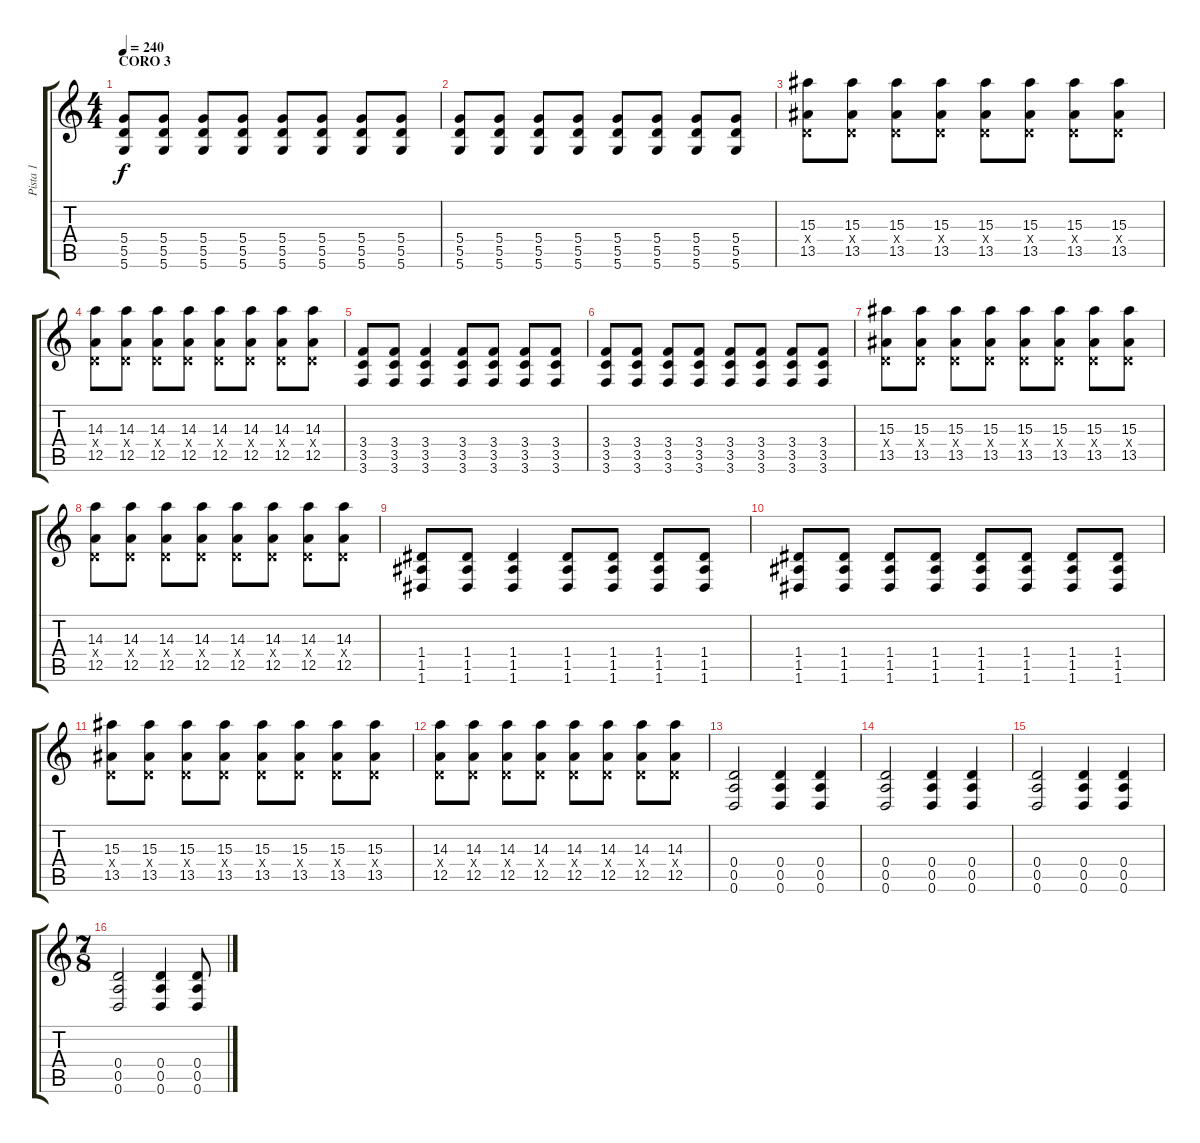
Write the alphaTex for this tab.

\track ("Pista 1" "Pista 1") {instrument distortionguitar}
\staff {score tabs}
\tuning (E4 B3 G3 D3 A2 D2) {hide}
\ts (4 4)
\section ("" "CORO 3")
\tempo 240
\clef g2
\ks c
(5.4 5.5 5.6).8{dy f} (5.4 5.5 5.6).8 (5.4 5.5 5.6).8 (5.4 5.5 5.6).8 (5.4 5.5 5.6).8 (5.4 5.5 5.6).8 (5.4 5.5 5.6).8 (5.4 5.5 5.6).8 |
(5.4 5.5 5.6).8 (5.4 5.5 5.6).8 (5.4 5.5 5.6).8 (5.4 5.5 5.6).8 (5.4 5.5 5.6).8 (5.4 5.5 5.6).8 (5.4 5.5 5.6).8 (5.4 5.5 5.6).8 |
(15.3 0.4{x} 13.5).8 (15.3 0.4{x} 13.5).8 (15.3 0.4{x} 13.5).8 (15.3 0.4{x} 13.5).8 (15.3 0.4{x} 13.5).8 (15.3 0.4{x} 13.5).8 (15.3 0.4{x} 13.5).8 (15.3 0.4{x} 13.5).8 |
(14.3 0.4{x} 12.5).8 (14.3 0.4{x} 12.5).8 (14.3 0.4{x} 12.5).8 (14.3 0.4{x} 12.5).8 (14.3 0.4{x} 12.5).8 (14.3 0.4{x} 12.5).8 (14.3 0.4{x} 12.5).8 (14.3 0.4{x} 12.5).8 |
(3.4 3.5 3.6).8 (3.4 3.5 3.6).8 (3.4 3.5 3.6).4 (3.4 3.5 3.6).8 (3.4 3.5 3.6).8 (3.4 3.5 3.6).8 (3.4 3.5 3.6).8 |
(3.4 3.5 3.6).8 (3.4 3.5 3.6).8 (3.4 3.5 3.6).8 (3.4 3.5 3.6).8 (3.4 3.5 3.6).8 (3.4 3.5 3.6).8 (3.4 3.5 3.6).8 (3.4 3.5 3.6).8 |
(15.3 0.4{x} 13.5).8 (15.3 0.4{x} 13.5).8 (15.3 0.4{x} 13.5).8 (15.3 0.4{x} 13.5).8 (15.3 0.4{x} 13.5).8 (15.3 0.4{x} 13.5).8 (15.3 0.4{x} 13.5).8 (15.3 0.4{x} 13.5).8 |
(14.3 0.4{x} 12.5).8 (14.3 0.4{x} 12.5).8 (14.3 0.4{x} 12.5).8 (14.3 0.4{x} 12.5).8 (14.3 0.4{x} 12.5).8 (14.3 0.4{x} 12.5).8 (14.3 0.4{x} 12.5).8 (14.3 0.4{x} 12.5).8 |
(1.4 1.5 1.6).8 (1.4 1.5 1.6).8 (1.4 1.5 1.6).4 (1.4 1.5 1.6).8 (1.4 1.5 1.6).8 (1.4 1.5 1.6).8 (1.4 1.5 1.6).8 |
(1.4 1.5 1.6).8 (1.4 1.5 1.6).8 (1.4 1.5 1.6).8 (1.4 1.5 1.6).8 (1.4 1.5 1.6).8 (1.4 1.5 1.6).8 (1.4 1.5 1.6).8 (1.4 1.5 1.6).8 |
(15.3 0.4{x} 13.5).8 (15.3 0.4{x} 13.5).8 (15.3 0.4{x} 13.5).8 (15.3 0.4{x} 13.5).8 (15.3 0.4{x} 13.5).8 (15.3 0.4{x} 13.5).8 (15.3 0.4{x} 13.5).8 (15.3 0.4{x} 13.5).8 |
(14.3 0.4{x} 12.5).8 (14.3 0.4{x} 12.5).8 (14.3 0.4{x} 12.5).8 (14.3 0.4{x} 12.5).8 (14.3 0.4{x} 12.5).8 (14.3 0.4{x} 12.5).8 (14.3 0.4{x} 12.5).8 (14.3 0.4{x} 12.5).8 |
(0.4 0.5 0.6).2 (0.4 0.5 0.6).4 (0.4 0.5 0.6).4 |
(0.4 0.5 0.6).2 (0.4 0.5 0.6).4 (0.4 0.5 0.6).4 |
(0.4 0.5 0.6).2 (0.4 0.5 0.6).4 (0.4 0.5 0.6).4 |
\ts (7 8)
(0.4 0.5 0.6).2 (0.4 0.5 0.6).4 (0.4 0.5 0.6).8
